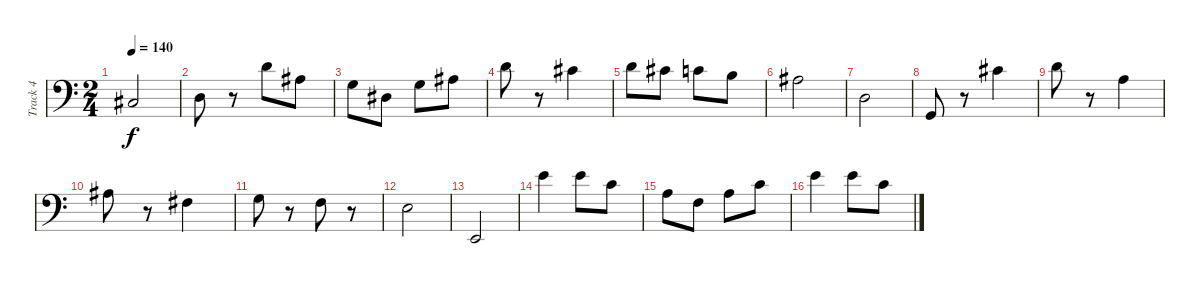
\track ("Track 4" "Track 4") {instrument electricbassfinger}
\staff {score}
\tuning (G2 D2 A1 E1) {hide}
\ts (2 4)
\tempo 140
\clef f4
\ks c
4.3.2{dy f} |
0.2.8 r.8 7.1.8 3.1.8 |
0.1.8 1.2.8 0.1.8 3.1.8 |
7.1.8 r.8 6.1.4 |
7.1.8 6.1.8 5.1.8 4.1.8 |
3.1.2 |
0.2.2 |
3.4.8 r.8 6.1.4 |
7.1.8 r.8 2.1.4 |
3.1.8 r.8 4.2.4 |
5.2.8 r.8 3.2.8 r.8 |
2.2.2 |
0.4.2 |
9.1.4 9.1.8 10.2.8 |
7.2.8 8.3.8 7.2.8 10.2.8 |
9.1.4 9.1.8 10.2.8
